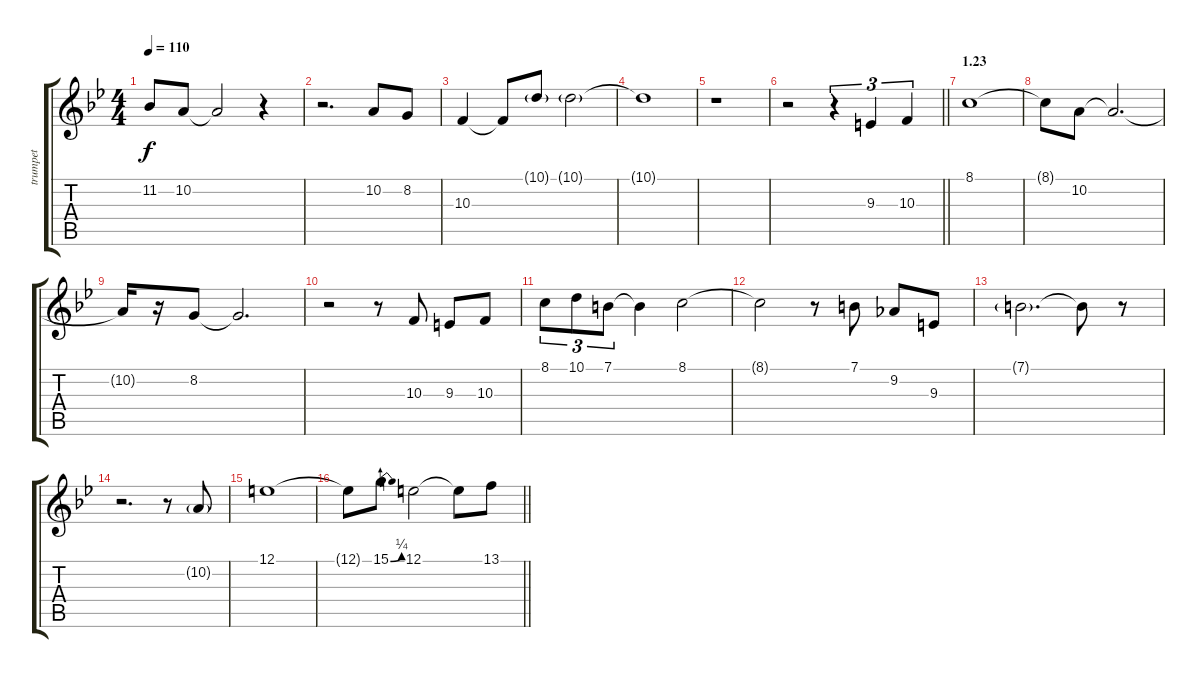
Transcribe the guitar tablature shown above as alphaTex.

\track ("trumpet" "trumpet") {instrument trumpet}
\staff {score tabs}
\tuning (E4 B3 G3 D3 A2 E2) {hide}
\ts (4 4)
\tempo 110
\clef g2
\ks bb
11.2{t}.8{dy f} 10.2.8 10.2{t}.2 r.4 |
r.2{d} 10.2.8 8.2.8 |
10.3.4 10.3{t}.8 10.1{g}.8 10.1{g}.2 |
10.1{t}.1 |
r.1 |
\barLineRight lightlight
r.2 r.4{tu (3 2)} 9.3.4{tu (3 2)} 10.3.4{tu (3 2)} |
\section ("" "1.23")
8.1.1 |
8.1{t}.8 10.2.8 10.2{t}.2{d} |
10.2{t}.16 r.16 8.2.8 8.2{t}.2{d} |
r.2 r.8 10.3.8 9.3.8 10.3.8 |
8.1.8{tu (3 2)} 10.1.8{tu (3 2)} 7.1.8{tu (3 2)} 7.1{t}.4 8.1.2 |
8.1{t}.2 r.8 7.1.8 9.2.8 9.3.8 |
7.1{g}.2{d} 7.1{t}.8 r.8 |
r.2{d} r.8 10.2{g}.8 |
12.1.1 |
\barLineRight lightlight
12.1{t}.8 15.1{be (bend 0 0 60 1)}.8 12.1.2 12.1{t}.8 13.1.8
